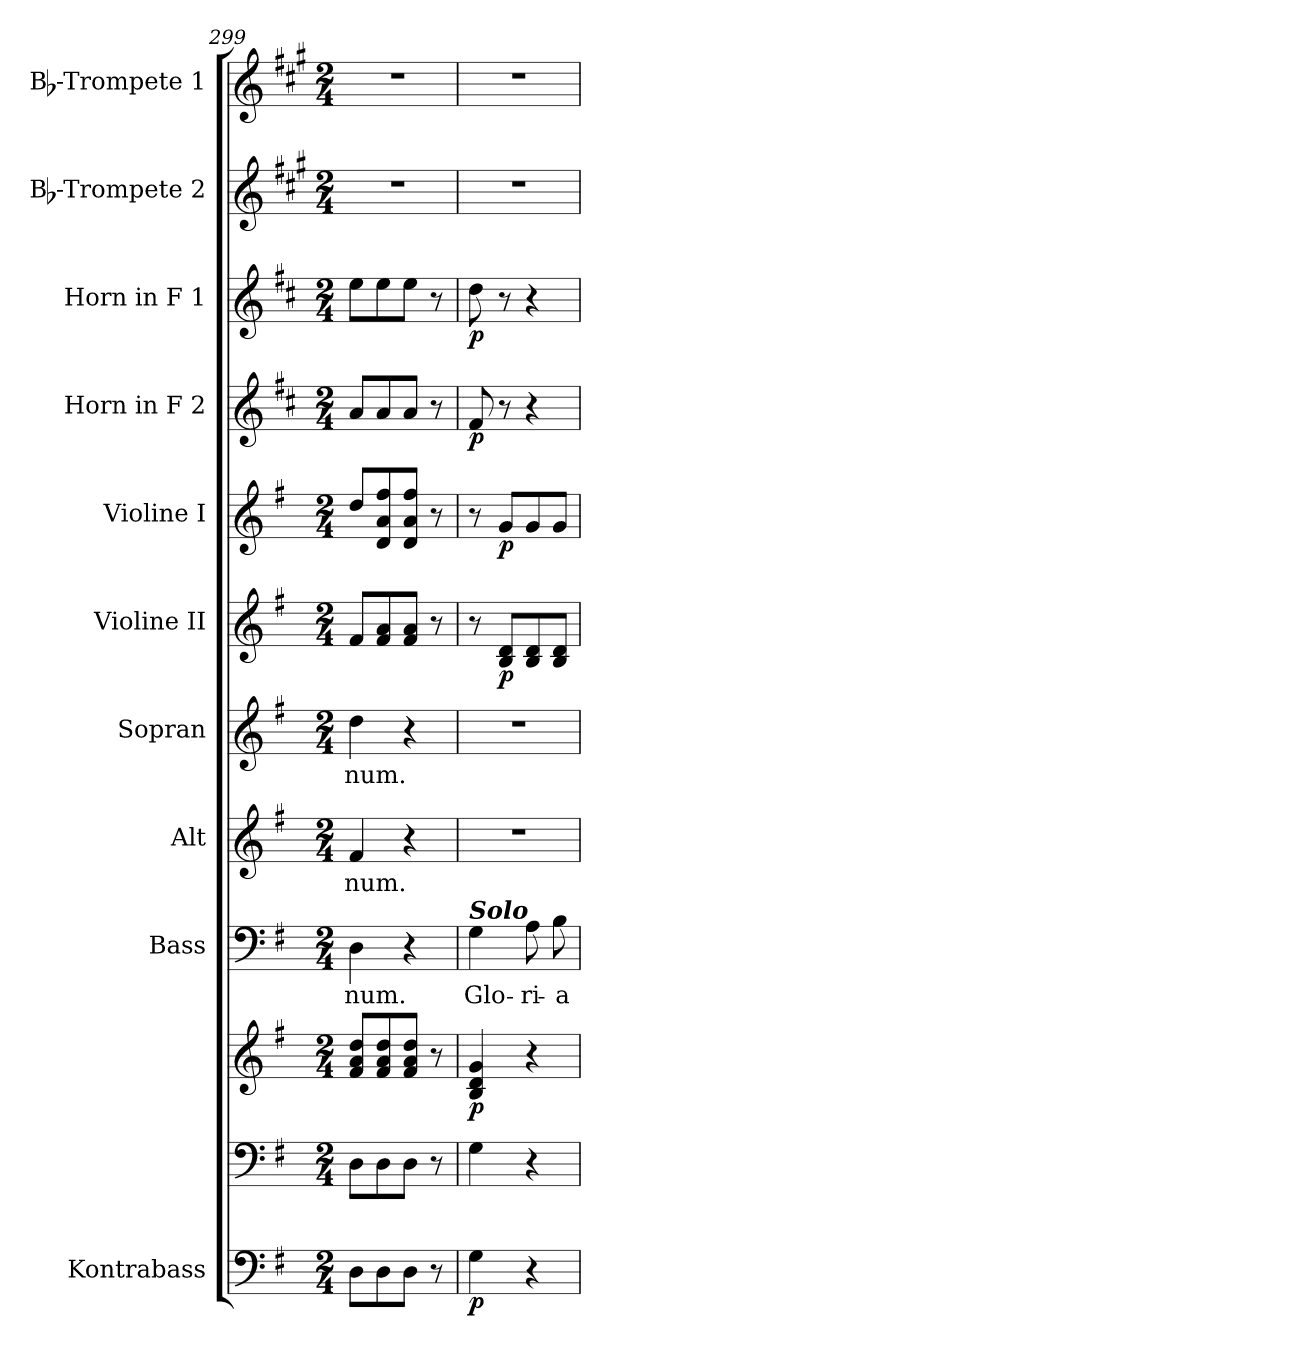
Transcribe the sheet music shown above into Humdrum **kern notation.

**kern	**dynam	**kern	**kern	**dynam	**kern	**text	**kern	**text	**kern	**text	**kern	**dynam	**kern	**dynam	**kern	**dynam	**kern	**dynam	**kern	**kern
*part11	*part11	*part10	*part10	*part10	*part9	*part9	*part8	*part8	*part7	*part7	*part6	*part6	*part5	*part5	*part4	*part4	*part3	*part3	*part2	*part1
*staff12	*staff12	*staff11	*staff10	*staff10/11	*staff9	*staff9	*staff8	*staff8	*staff7	*staff7	*staff6	*staff6	*staff5	*staff5	*staff4	*staff4	*staff3	*staff3	*staff2	*staff1
*I"Kontrabass	*	*	*	*	*I"Bass	*	*I"Alt	*	*I"Sopran	*	*I"Violine II	*	*I"Violine I	*	*I"Horn in F 2	*	*I"Horn in F 1	*	*I"Bb-Trompete 2	*I"Bb-Trompete 1
*I'Kb.	*	*	*	*	*I'B.	*	*I'A.	*	*I'S.	*	*I'Vl. II	*	*I'Vl. I	*	*	*	*	*	*I'Bb Trp. 2	*I'Bb Trp. 1
*clefF4	*	*clefF4	*clefG2	*	*clefF4	*	*clefG2	*	*clefG2	*	*clefG2	*	*clefG2	*	*clefG2	*	*clefG2	*	*clefG2	*clefG2
*ITrd7c12	*	*	*	*	*	*	*	*	*	*	*	*	*	*	*ITrd4c7	*	*ITrd4c7	*	*ITrd1c2	*ITrd1c2
*k[f#]	*	*k[f#]	*k[f#]	*	*k[f#]	*	*k[f#]	*	*k[f#]	*	*k[f#]	*	*k[f#]	*	*k[f#]	*	*k[f#]	*	*k[f#]	*k[f#]
*G:	*	*G:	*G:	*	*G:	*	*G:	*	*G:	*	*G:	*	*G:	*	*G:	*	*G:	*	*G:	*G:
*M2/4	*	*M2/4	*M2/4	*	*M2/4	*	*M2/4	*	*M2/4	*	*M2/4	*	*M2/4	*	*M2/4	*	*M2/4	*	*M2/4	*M2/4
=299	=299	=299	=299	=299	=299	=299	=299	=299	=299	=299	=299	=299	=299	=299	=299	=299	=299	=299	=299	=299
!	!	!	!	!	!	!LO:LY:b	!	!LO:LY:b	!	!LO:LY:b	!	!	!	!	!	!	!	!	!	!
8DD\L	.	8D\L	8f#/ 8a/ 8dd/L	.	4D\	-num.	4f#/	-num.	4dd\	-num.	8f#/L	.	8dd/L	.	8d/L	.	8a\L	.	2r	2r
8DD\	.	8D\	8f#/ 8a/ 8dd/	.	.	.	.	.	.	.	8f#/ 8a/	.	8d/ 8a/ 8ff#/	.	8d/	.	8a\	.	.	.
8DD\J	.	8D\J	8f#/ 8a/ 8dd/J	.	4r	.	4r	.	4r	.	8f#/ 8a/J	.	8d/ 8a/ 8ff#/J	.	8d/J	.	8a\J	.	.	.
8r	.	8r	8r	.	.	.	.	.	.	.	8r	.	8r	.	8r	.	8r	.	.	.
=300	=300	=300	=300	=300	=300	=300	=300	=300	=300	=300	=300	=300	=300	=300	=300	=300	=300	=300	=300	=300
!	!	!	!	!	!LO:TX:a:Bi:t=Solo	!	!	!	!	!	!	!	!	!	!	!	!	!	!	!
!	!LO:DY:b	!	!	!LO:DY:b	!	!LO:LY:b	!	!	!	!	!	!	!	!	!	!LO:DY:b	!	!LO:DY:b	!	!
4GG\	p	4G\	4B/ 4d/ 4g/	p	4G\	Glo-	2r	.	2r	.	8r	.	8r	.	8B/	p	8g\	p	2r	2r
!	!	!	!	!	!	!	!	!	!	!	!	!LO:DY:b	!	!LO:DY:b	!	!	!	!	!	!
.	.	.	.	.	.	.	.	.	.	.	8B/ 8d/L	p	8g/L	p	8r	.	8r	.	.	.
!	!	!	!	!	!	!LO:LY:b	!	!	!	!	!	!	!	!	!	!	!	!	!	!
4r	.	4r	4r	.	8A\	-ri-	.	.	.	.	8B/ 8d/	.	8g/	.	4r	.	4r	.	.	.
!	!	!	!	!	!	!LO:LY:b	!	!	!	!	!	!	!	!	!	!	!	!	!	!
.	.	.	.	.	8B\	-a	.	.	.	.	8B/ 8d/J	.	8g/J	.	.	.	.	.	.	.
=	=	=	=	=	=	=	=	=	=	=	=	=	=	=	=	=	=	=	=	=
*-	*-	*-	*-	*-	*-	*-	*-	*-	*-	*-	*-	*-	*-	*-	*-	*-	*-	*-	*-	*-
